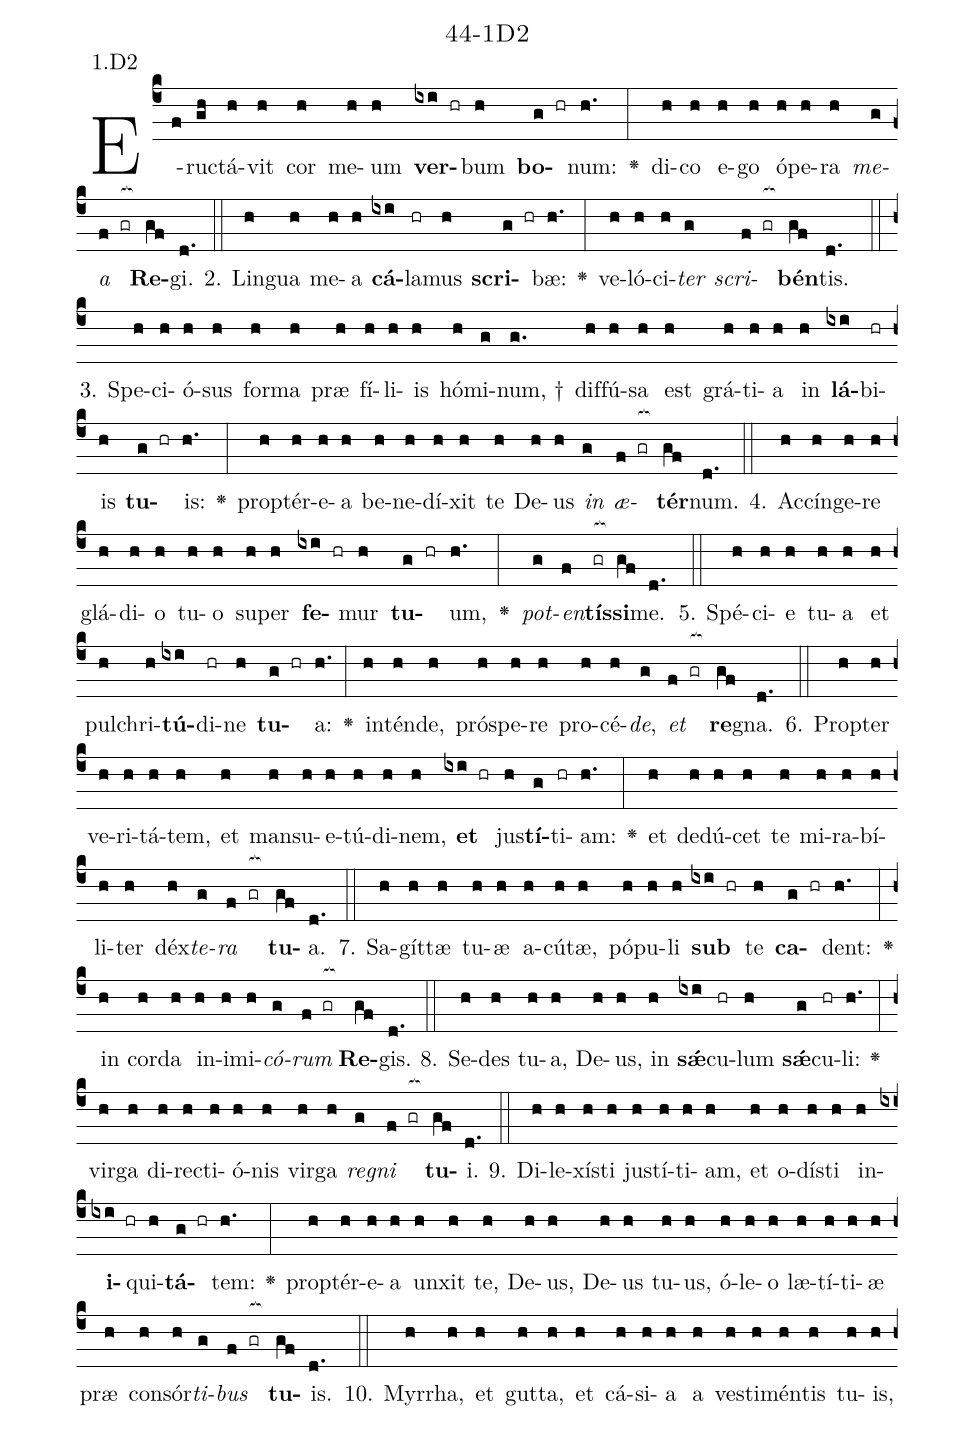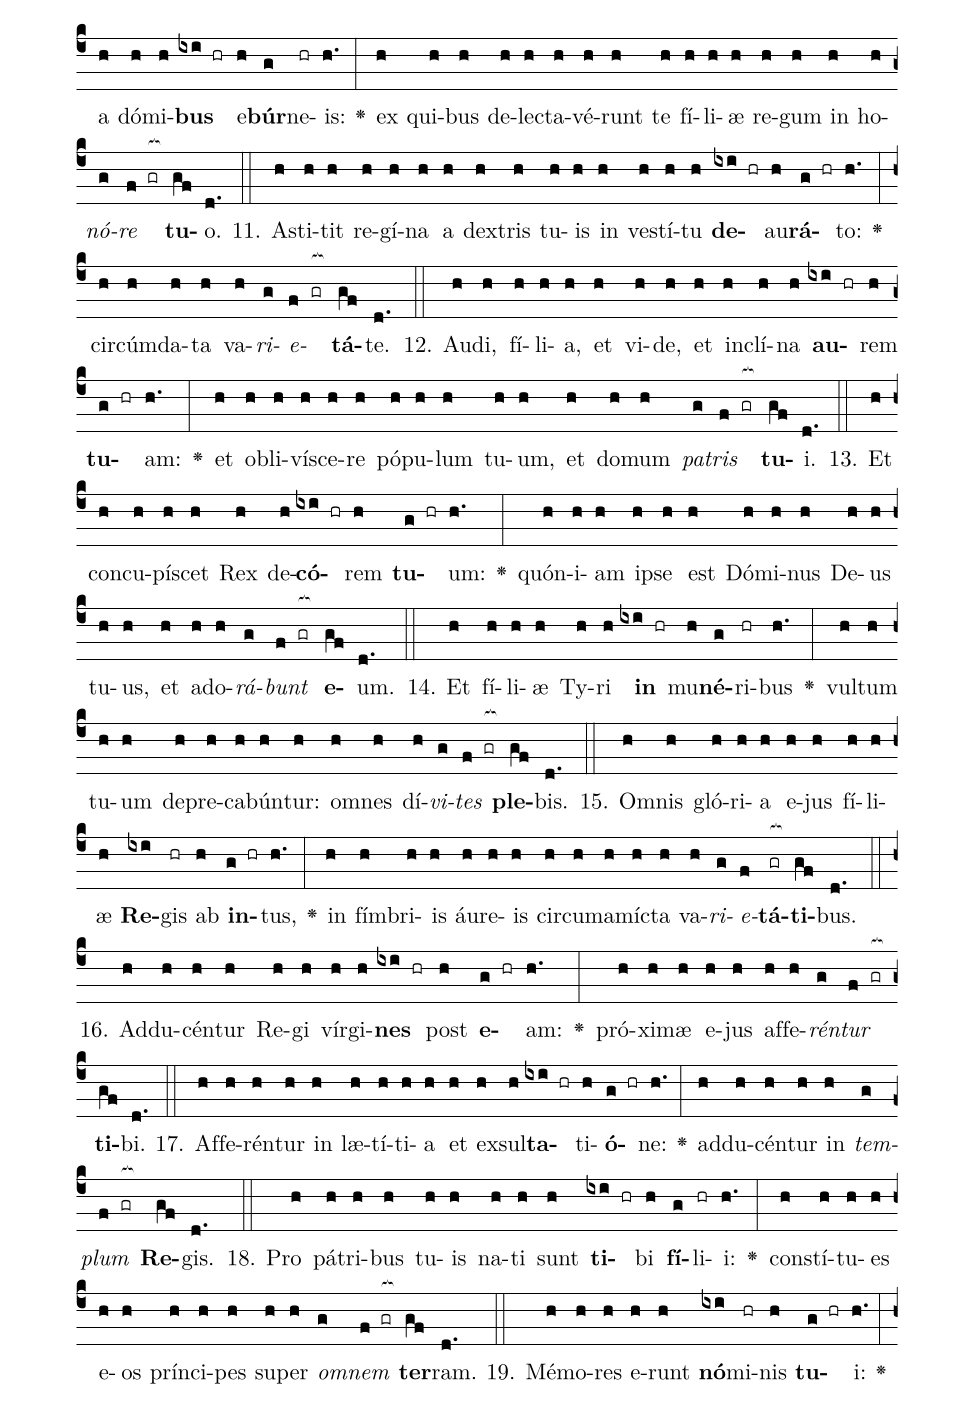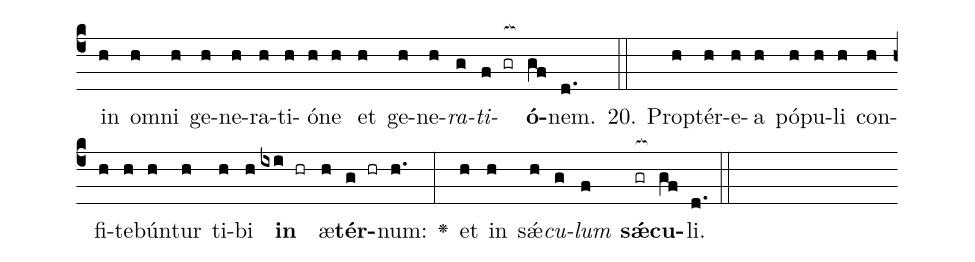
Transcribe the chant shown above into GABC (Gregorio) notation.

name: 44-1D2;
annotation: 1.D2;
%%
(c4)E(f)ruc(gh)tá(h)vit(h) cor(h) me(h)um(h) <b>ver</b>(ixi hr)bum(h) <b>bo</b>(g hr)num:(h.) <v>\greheightstar</v>(:) di(h)co(h) e(h)go(h) ó(h)pe(h)ra(h) <i>me</i>(g)<i>a</i>(f gr[ocb:1{]) <b>Re</b>(gf[ocb:0}])gi.(d.) (::)
2. Lin(h)gua(h) me(h)a(h) <b>cá</b>(ixi)la(hr)mus(h) <b>scri</b>(g hr)bæ:(h.) <v>\greheightstar</v>(:) ve(h)ló(h)ci(h)<i>ter</i>(g) <i>scri</i>(f gr[ocb:1{])<b>bén</b>(gf[ocb:0}])tis.(d.) (::)
3. Spe(h)ci(h)ó(h)sus(h) for(h)ma(h) præ(h) fí(h)li(h)is(h) hó(h)mi(g)num, †(g.) dif(h)fú(h)sa(h) est(h) grá(h)ti(h)a(h) in(h) <b>lá</b>(ixi)bi(hr)is(h) <b>tu</b>(g hr)is:(h.) <v>\greheightstar</v>(:) prop(h)tér(h)e(h)a(h) be(h)ne(h)dí(h)xit(h) te(h) De(h)us(h) <i>in</i>(g) <i>æ</i>(f gr[ocb:1{])<b>tér</b>(gf[ocb:0}])num.(d.) (::)
4. Ac(h)cín(h)ge(h)re(h) glá(h)di(h)o(h) tu(h)o(h) su(h)per(h) <b>fe</b>(ixi hr)mur(h) <b>tu</b>(g hr)um,(h.) <v>\greheightstar</v>(:) <i>pot</i>(g)<i>en</i>(f)<b>tís</b>(gr[ocb:1{])<b>si</b>(gf[ocb:0}])me.(d.) (::)
5. Spé(h)ci(h)e(h) tu(h)a(h) et(h) pul(h)chri(h)<b>tú</b>(ixi)di(hr)ne(h) <b>tu</b>(g hr)a:(h.) <v>\greheightstar</v>(:) in(h)tén(h)de,(h) pró(h)spe(h)re(h) pro(h)cé(h)<i>de</i>,(g) <i>et</i>(f gr[ocb:1{]) <b>re</b>(gf[ocb:0}])gna.(d.) (::)
6. Prop(h)ter(h) ve(h)ri(h)tá(h)tem,(h) et(h) man(h)su(h)e(h)tú(h)di(h)nem,(h) <b>et</b>(ixi hr) jus(h)<b>tí</b>(g)ti(hr)am:(h.) <v>\greheightstar</v>(:) et(h) de(h)dú(h)cet(h) te(h) mi(h)ra(h)bí(h)li(h)ter(h) déx(h)<i>te</i>(g)<i>ra</i>(f gr[ocb:1{]) <b>tu</b>(gf[ocb:0}])a.(d.) (::)
7. Sa(h)gít(h)tæ(h) tu(h)æ(h) a(h)cú(h)tæ,(h) pó(h)pu(h)li(h) <b>sub</b>(ixi hr) te(h) <b>ca</b>(g hr)dent:(h.) <v>\greheightstar</v>(:) in(h) cor(h)da(h) in(h)i(h)mi(h)<i>có</i>(g)<i>rum</i>(f gr[ocb:1{]) <b>Re</b>(gf[ocb:0}])gis.(d.) (::)
8. Se(h)des(h) tu(h)a,(h) De(h)us,(h) in(h) <b>sǽ</b>(ixi)cu(hr)lum(h) <b>sǽ</b>(g)cu(hr)li:(h.) <v>\greheightstar</v>(:) vir(h)ga(h) di(h)rec(h)ti(h)ó(h)nis(h) vir(h)ga(h) <i>re</i>(g)<i>gni</i>(f gr[ocb:1{]) <b>tu</b>(gf[ocb:0}])i.(d.) (::)
9. Di(h)le(h)xís(h)ti(h) jus(h)tí(h)ti(h)am,(h) et(h) o(h)dís(h)ti(h) in(h)<b>i</b>(ixi hr)qui(h)<b>tá</b>(g hr)tem:(h.) <v>\greheightstar</v>(:) prop(h)tér(h)e(h)a(h) un(h)xit(h) te,(h) De(h)us,(h) De(h)us(h) tu(h)us,(h) ó(h)le(h)o(h) læ(h)tí(h)ti(h)æ(h) præ(h) con(h)sór(h)<i>ti</i>(g)<i>bus</i>(f gr[ocb:1{]) <b>tu</b>(gf[ocb:0}])is.(d.) (::)
10. Myr(h)rha,(h) et(h) gut(h)ta,(h) et(h) cá(h)si(h)a(h) a(h) ves(h)ti(h)mén(h)tis(h) tu(h)is,(h) a(h) dó(h)mi(h)<b>bus</b>(ixi hr) e(h)<b>búr</b>(g)ne(hr)is:(h.) <v>\greheightstar</v>(:) ex(h) qui(h)bus(h) de(h)lec(h)ta(h)vé(h)runt(h) te(h) fí(h)li(h)æ(h) re(h)gum(h) in(h) ho(h)<i>nó</i>(g)<i>re</i>(f gr[ocb:1{]) <b>tu</b>(gf[ocb:0}])o.(d.) (::)
11. A(h)sti(h)tit(h) re(h)gí(h)na(h) a(h) dex(h)tris(h) tu(h)is(h) in(h) ves(h)tí(h)tu(h) <b>de</b>(ixi hr)au(h)<b>rá</b>(g hr)to:(h.) <v>\greheightstar</v>(:) cir(h)cúm(h)da(h)ta(h) va(h)<i>ri</i>(g)<i>e</i>(f gr[ocb:1{])<b>tá</b>(gf[ocb:0}])te.(d.) (::)
12. Au(h)di,(h) fí(h)li(h)a,(h) et(h) vi(h)de,(h) et(h) in(h)clí(h)na(h) <b>au</b>(ixi hr)rem(h) <b>tu</b>(g hr)am:(h.) <v>\greheightstar</v>(:) et(h) ob(h)li(h)ví(h)sce(h)re(h) pó(h)pu(h)lum(h) tu(h)um,(h) et(h) do(h)mum(h) <i>pa</i>(g)<i>tris</i>(f gr[ocb:1{]) <b>tu</b>(gf[ocb:0}])i.(d.) (::)
13. Et(h) con(h)cu(h)pí(h)scet(h) Rex(h) de(h)<b>có</b>(ixi hr)rem(h) <b>tu</b>(g hr)um:(h.) <v>\greheightstar</v>(:) quón(h)i(h)am(h) ip(h)se(h) est(h) Dó(h)mi(h)nus(h) De(h)us(h) tu(h)us,(h) et(h) ad(h)o(h)<i>rá</i>(g)<i>bunt</i>(f gr[ocb:1{]) <b>e</b>(gf[ocb:0}])um.(d.) (::)
14. Et(h) fí(h)li(h)æ(h) Ty(h)ri(h) <b>in</b>(ixi hr) mu(h)<b>né</b>(g)ri(hr)bus(h.) <v>\greheightstar</v>(:) vul(h)tum(h) tu(h)um(h) de(h)pre(h)ca(h)bún(h)tur:(h) om(h)nes(h) dí(h)<i>vi</i>(g)<i>tes</i>(f gr[ocb:1{]) <b>ple</b>(gf[ocb:0}])bis.(d.) (::)
15. Om(h)nis(h) gló(h)ri(h)a(h) e(h)jus(h) fí(h)li(h)æ(h) <b>Re</b>(ixi)gis(hr) ab(h) <b>in</b>(g hr)tus,(h.) <v>\greheightstar</v>(:) in(h) fím(h)bri(h)is(h) áu(h)re(h)is(h) cir(h)cum(h)a(h)míc(h)ta(h) va(h)<i>ri</i>(g)<i>e</i>(f)<b>tá</b>(gr[ocb:1{])<b>ti</b>(gf[ocb:0}])bus.(d.) (::)
16. Ad(h)du(h)cén(h)tur(h) Re(h)gi(h) vír(h)gi(h)<b>nes</b>(ixi hr) post(h) <b>e</b>(g hr)am:(h.) <v>\greheightstar</v>(:) pró(h)xi(h)mæ(h) e(h)jus(h) af(h)fe(h)<i>rén</i>(g)<i>tur</i>(f gr[ocb:1{]) <b>ti</b>(gf[ocb:0}])bi.(d.) (::)
17. Af(h)fe(h)rén(h)tur(h) in(h) læ(h)tí(h)ti(h)a(h) et(h) ex(h)sul(h)<b>ta</b>(ixi hr)ti(h)<b>ó</b>(g hr)ne:(h.) <v>\greheightstar</v>(:) ad(h)du(h)cén(h)tur(h) in(h) <i>tem</i>(g)<i>plum</i>(f gr[ocb:1{]) <b>Re</b>(gf[ocb:0}])gis.(d.) (::)
18. Pro(h) pá(h)tri(h)bus(h) tu(h)is(h) na(h)ti(h) sunt(h) <b>ti</b>(ixi hr)bi(h) <b>fí</b>(g)li(hr)i:(h.) <v>\greheightstar</v>(:) con(h)stí(h)tu(h)es(h) e(h)os(h) prín(h)ci(h)pes(h) su(h)per(h) <i>om</i>(g)<i>nem</i>(f gr[ocb:1{]) <b>ter</b>(gf[ocb:0}])ram.(d.) (::)
19. Mé(h)mo(h)res(h) e(h)runt(h) <b>nó</b>(ixi)mi(hr)nis(h) <b>tu</b>(g hr)i:(h.) <v>\greheightstar</v>(:) in(h) om(h)ni(h) ge(h)ne(h)ra(h)ti(h)ó(h)ne(h) et(h) ge(h)ne(h)<i>ra</i>(g)<i>ti</i>(f gr[ocb:1{])<b>ó</b>(gf[ocb:0}])nem.(d.) (::)
20. Prop(h)tér(h)e(h)a(h) pó(h)pu(h)li(h) con(h)fi(h)te(h)bún(h)tur(h) ti(h)bi(h) <b>in</b>(ixi hr) æ(h)<b>tér</b>(g hr)num:(h.) <v>\greheightstar</v>(:) et(h) in(h) sǽ(h)<i>cu</i>(g)<i>lum</i>(f) <b>sǽ</b>(gr[ocb:1{])<b>cu</b>(gf[ocb:0}])li.(d.) (::)
